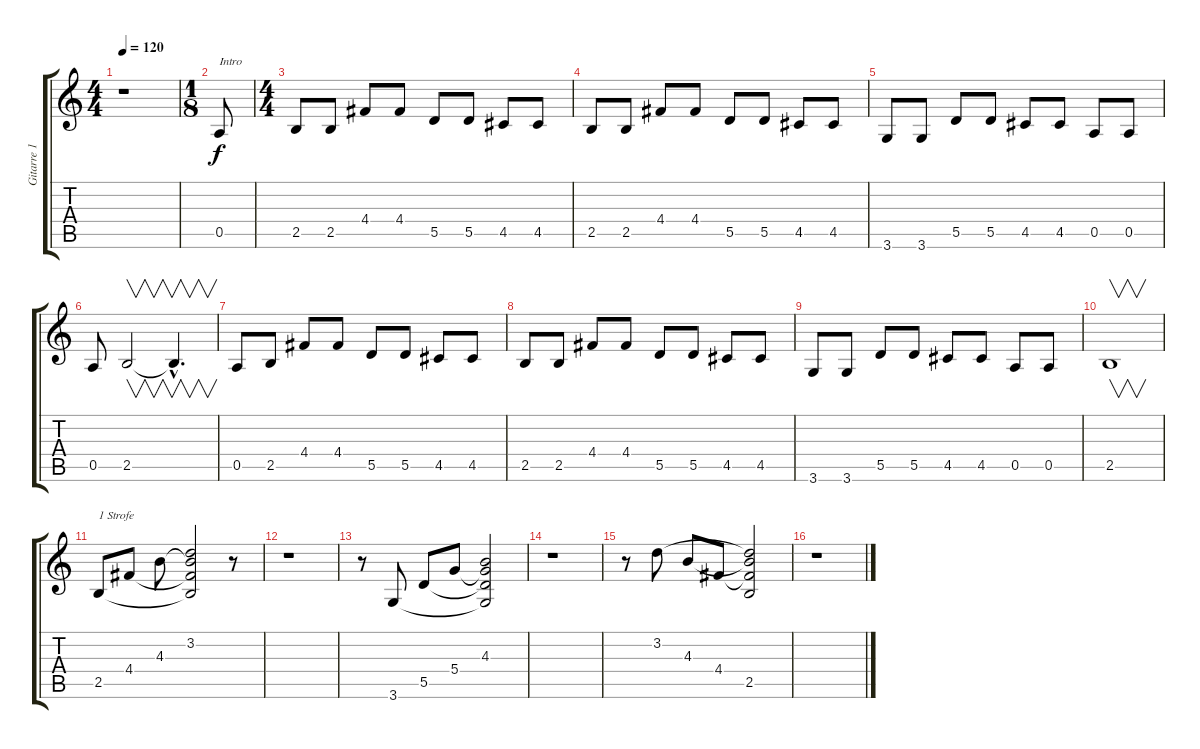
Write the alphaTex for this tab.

\track ("Gitarre 1" "Gitarre 1") {instrument acousticguitarsteel}
\staff {score tabs}
\tuning (E4 B3 G3 D3 A2 E2) {hide}
\ts (4 4)
\tempo 120
\clef g2
\ks c
r.1{dy f instrument acousticguitarsteel} |
\ts (1 8)
0.5.8{txt "Intro"} |
\ts (4 4)
2.5.8 2.5.8 4.4.8 4.4.8 5.5.8 5.5.8 4.5.8 4.5.8 |
2.5.8 2.5.8 4.4.8 4.4.8 5.5.8 5.5.8 4.5.8 4.5.8 |
3.6.8 3.6.8 5.5.8 5.5.8 4.5.8 4.5.8 0.5.8 0.5.8 |
0.5.8 2.5.2{v} 2.5{hac t}.4{v d} |
0.5.8 2.5.8 4.4.8 4.4.8 5.5.8 5.5.8 4.5.8 4.5.8 |
2.5.8 2.5.8 4.4.8 4.4.8 5.5.8 5.5.8 4.5.8 4.5.8 |
3.6.8 3.6.8 5.5.8 5.5.8 4.5.8 4.5.8 0.5.8 0.5.8 |
2.5.1{v} |
2.5.8{txt "1 Strofe"} 4.4.8 4.3.8 (3.2 4.3{t} 4.4{t} 2.5{t}).2 r.8 |
r.1 |
r.8 3.6.8 5.5.8 5.4.8 (4.3 5.4{t} 5.5{t} 3.6{t}).2 |
r.1 |
r.8 3.2.8 4.3.8 4.4.8 (3.2{t} 4.3{t} 4.4{t} 2.5).2 |
r.1
